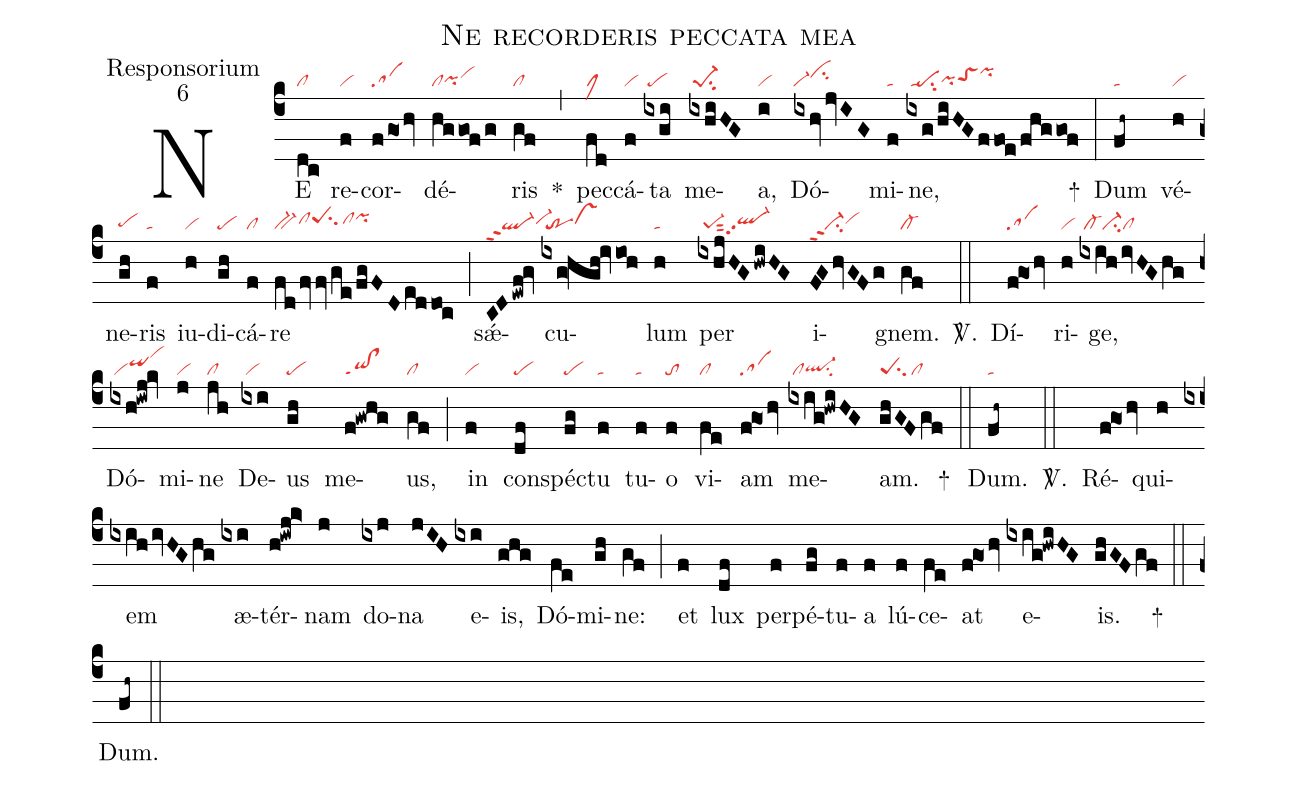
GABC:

name: Ne recorderis peccata mea;
office-part: Responsorium;
mode: 6;
nabc-lines: 1;
%%
(c4)
NE(dc|cl) re(f|vi)cor(fgohv|sa)dé(hg/gof/g|clpihgvihi)ris(gf|cl) *(,)
pec(fd|clM)cá(f|vi)ta(ixgi|/pe) me(ixhiHG|/pe-1su2)a,(i|vi)
Dó(ixhvjvIG|vi-cihi)mi(f|ta)ne,(ixg/hiHGffoe/fhg/gof|/tapesu2pihgtoShhpihj) +(:)
Dum(fh~|ta) vé(h|vi)ne(gh|pehg)ris(f|ta) iu(h|vi)di(gh|pe)cá(f|cl)re(fd/fvvge/fgFDed/doc|bv-clhhpeShhsu2clhhpihi) (;)
sǽ(CDewf!gv|ql-ppt2vi-hh)cu(ixg!hgh!iv/ioh|/trvshh)lum(h|ta) per(ixhjHGhwiHG|/pe-1sut2ql-hhpp2) i(FGhvGFg|vi-ppt2su2vihh)gnem.(gf|cl-) <sp>V/</sp>.(::)
Dí(fgOhv|sa)ri(h|vi)ge,(ixihivHGhg|/cl-ci-cl) Dó(ixh!iwj!kv|/viqihivihl)mi(j|vi)ne(jh|cl) De(ixi|/vi)us(gh|pe) me(f!gwhg|qi!clppt1)us,(gf|cl) (;)
in(f|vi) con(df|pe)spéc(fg|pe)tu(f|ta) tu(f|ta)o(f|to) vi(fe|cl)am(fgOhv|sa) me(ixig!hwiHG|/clql-hgsu2)am.(ghGFgf|peSsu2cl) +(::)
Dum.(fh~|ta) <sp>V/</sp>.(::)
Ré(fgOhv)qui(h)em(ixihivHGhg) æ(ixi)tér(h!iwj!k>)nam(j) do(ixj)na(jIH) e(ixi)is,(ghg) Dó(fe)mi(gh)ne:(gf) (;)
et(f) lux(df) per(f)pé(fg)tu(f)a(f) lú(f)ce(fe)at(fgOhv) e(ixig!hwiHG)is.(ghGFgf) +(::)
Dum.(fh~) (::)
